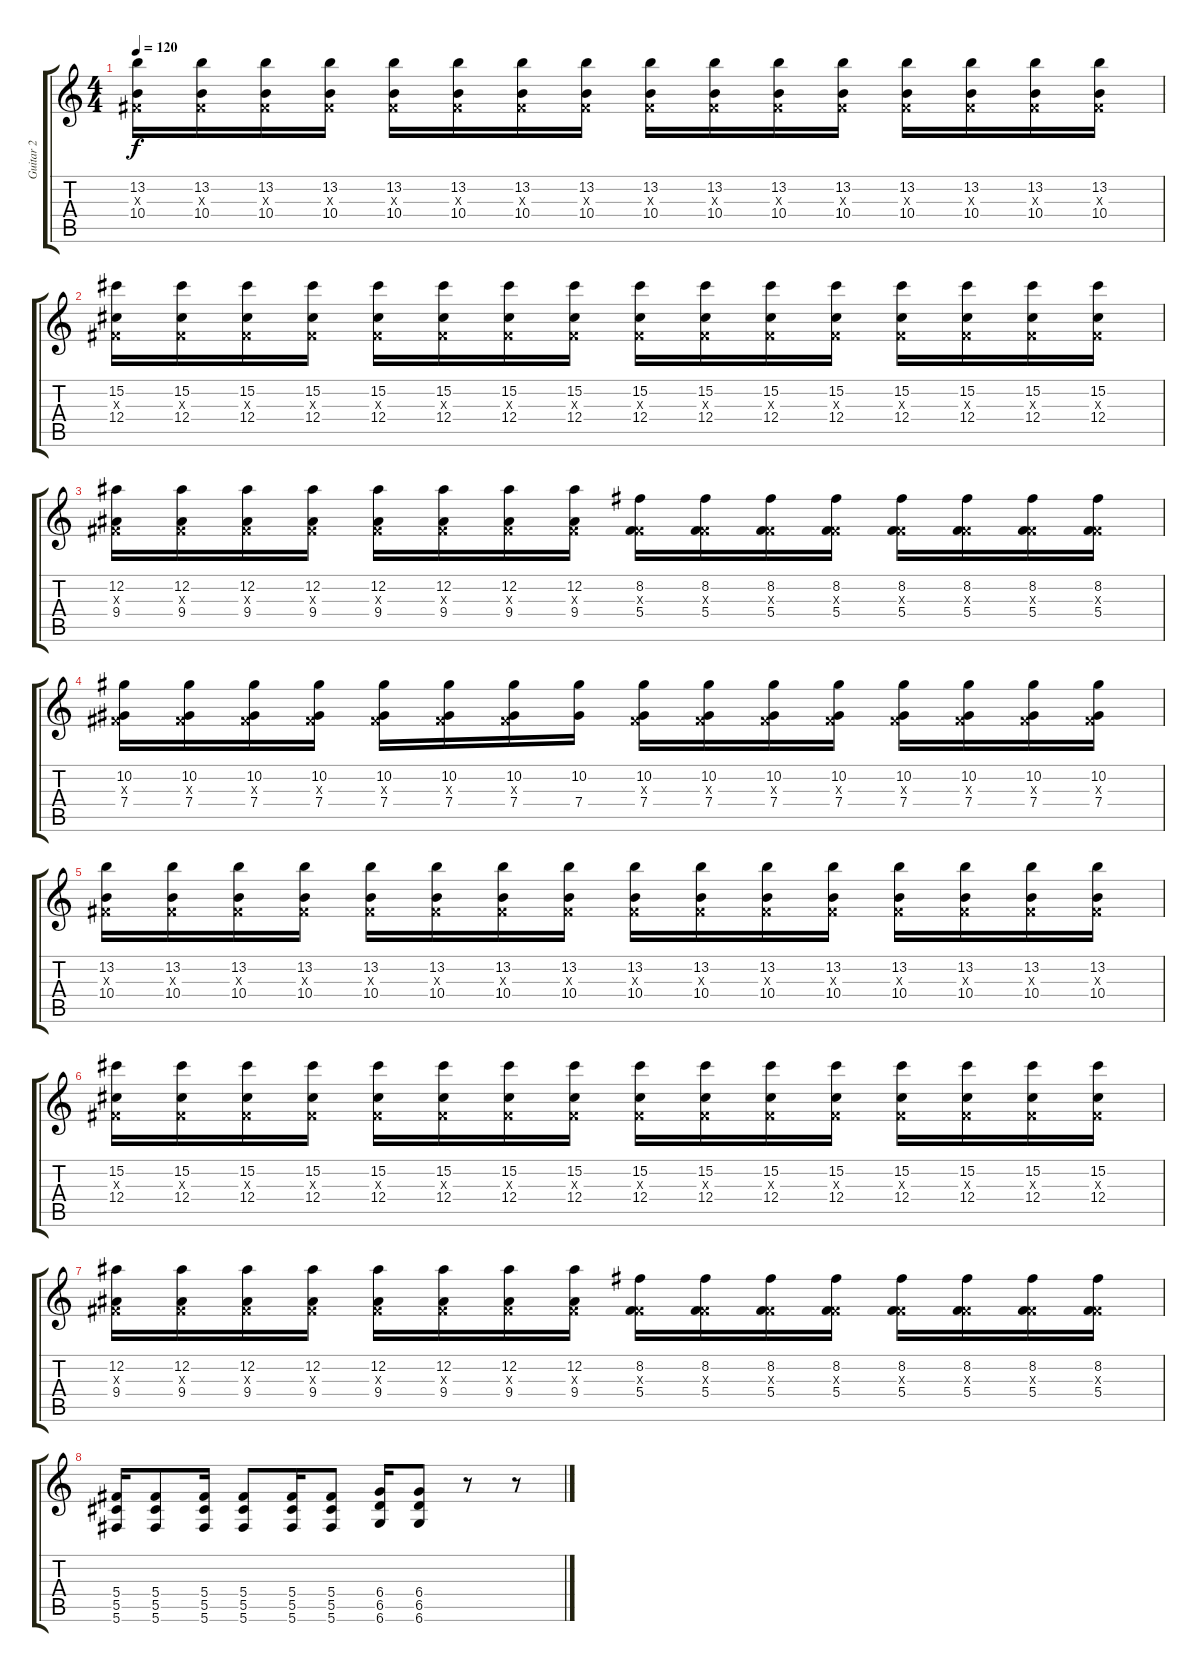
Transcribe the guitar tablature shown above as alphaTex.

\track ("Guitar 2" "Guitar 2") {instrument distortionguitar}
\staff {score tabs}
\tuning (Eb4 Bb3 Gb3 Db3 Ab2 Db2) {hide}
\ts (4 4)
\tempo 120
\clef g2
\ks c
(13.2 0.3{x} 10.4).16{dy f} (13.2 0.3{x} 10.4).16 (13.2 0.3{x} 10.4).16 (13.2 0.3{x} 10.4).16 (13.2 0.3{x} 10.4).16 (13.2 0.3{x} 10.4).16 (13.2 0.3{x} 10.4).16 (13.2 0.3{x} 10.4).16 (13.2 0.3{x} 10.4).16 (13.2 0.3{x} 10.4).16 (13.2 0.3{x} 10.4).16 (13.2 0.3{x} 10.4).16 (13.2 0.3{x} 10.4).16 (13.2 0.3{x} 10.4).16 (13.2 0.3{x} 10.4).16 (13.2 0.3{x} 10.4).16 |
(15.2 0.3{x} 12.4).16 (15.2 0.3{x} 12.4).16 (15.2 0.3{x} 12.4).16 (15.2 0.3{x} 12.4).16 (15.2 0.3{x} 12.4).16 (15.2 0.3{x} 12.4).16 (15.2 0.3{x} 12.4).16 (15.2 0.3{x} 12.4).16 (15.2 0.3{x} 12.4).16 (15.2 0.3{x} 12.4).16 (15.2 0.3{x} 12.4).16 (15.2 0.3{x} 12.4).16 (15.2 0.3{x} 12.4).16 (15.2 0.3{x} 12.4).16 (15.2 0.3{x} 12.4).16 (15.2 0.3{x} 12.4).16 |
(12.2 0.3{x} 9.4).16 (12.2 0.3{x} 9.4).16 (12.2 0.3{x} 9.4).16 (12.2 0.3{x} 9.4).16 (12.2 0.3{x} 9.4).16 (12.2 0.3{x} 9.4).16 (12.2 0.3{x} 9.4).16 (12.2 0.3{x} 9.4).16 (8.2 0.3{x} 5.4).16 (8.2 0.3{x} 5.4).16 (8.2 0.3{x} 5.4).16 (8.2 0.3{x} 5.4).16 (8.2 0.3{x} 5.4).16 (8.2 0.3{x} 5.4).16 (8.2 0.3{x} 5.4).16 (8.2 0.3{x} 5.4).16 |
(10.2 0.3{x} 7.4).16 (10.2 0.3{x} 7.4).16 (10.2 0.3{x} 7.4).16 (10.2 0.3{x} 7.4).16 (10.2 0.3{x} 7.4).16 (10.2 0.3{x} 7.4).16 (10.2 0.3{x} 7.4).16 (10.2 7.4).16 (10.2 0.3{x} 7.4).16 (10.2 0.3{x} 7.4).16 (10.2 0.3{x} 7.4).16 (10.2 0.3{x} 7.4).16 (10.2 0.3{x} 7.4).16 (10.2 0.3{x} 7.4).16 (10.2 0.3{x} 7.4).16 (10.2 0.3{x} 7.4).16 |
(13.2 0.3{x} 10.4).16 (13.2 0.3{x} 10.4).16 (13.2 0.3{x} 10.4).16 (13.2 0.3{x} 10.4).16 (13.2 0.3{x} 10.4).16 (13.2 0.3{x} 10.4).16 (13.2 0.3{x} 10.4).16 (13.2 0.3{x} 10.4).16 (13.2 0.3{x} 10.4).16 (13.2 0.3{x} 10.4).16 (13.2 0.3{x} 10.4).16 (13.2 0.3{x} 10.4).16 (13.2 0.3{x} 10.4).16 (13.2 0.3{x} 10.4).16 (13.2 0.3{x} 10.4).16 (13.2 0.3{x} 10.4).16 |
(15.2 0.3{x} 12.4).16 (15.2 0.3{x} 12.4).16 (15.2 0.3{x} 12.4).16 (15.2 0.3{x} 12.4).16 (15.2 0.3{x} 12.4).16 (15.2 0.3{x} 12.4).16 (15.2 0.3{x} 12.4).16 (15.2 0.3{x} 12.4).16 (15.2 0.3{x} 12.4).16 (15.2 0.3{x} 12.4).16 (15.2 0.3{x} 12.4).16 (15.2 0.3{x} 12.4).16 (15.2 0.3{x} 12.4).16 (15.2 0.3{x} 12.4).16 (15.2 0.3{x} 12.4).16 (15.2 0.3{x} 12.4).16 |
(12.2 0.3{x} 9.4).16 (12.2 0.3{x} 9.4).16 (12.2 0.3{x} 9.4).16 (12.2 0.3{x} 9.4).16 (12.2 0.3{x} 9.4).16 (12.2 0.3{x} 9.4).16 (12.2 0.3{x} 9.4).16 (12.2 0.3{x} 9.4).16 (8.2 0.3{x} 5.4).16 (8.2 0.3{x} 5.4).16 (8.2 0.3{x} 5.4).16 (8.2 0.3{x} 5.4).16 (8.2 0.3{x} 5.4).16 (8.2 0.3{x} 5.4).16 (8.2 0.3{x} 5.4).16 (8.2 0.3{x} 5.4).16 |
(5.4 5.5 5.6).16 (5.4 5.5 5.6).8 (5.4 5.5 5.6).16 (5.4 5.5 5.6).8 (5.4 5.5 5.6).16 (5.4 5.5 5.6).8 (6.4 6.5 6.6).16 (6.4 6.5 6.6).8 r.8 r.8
